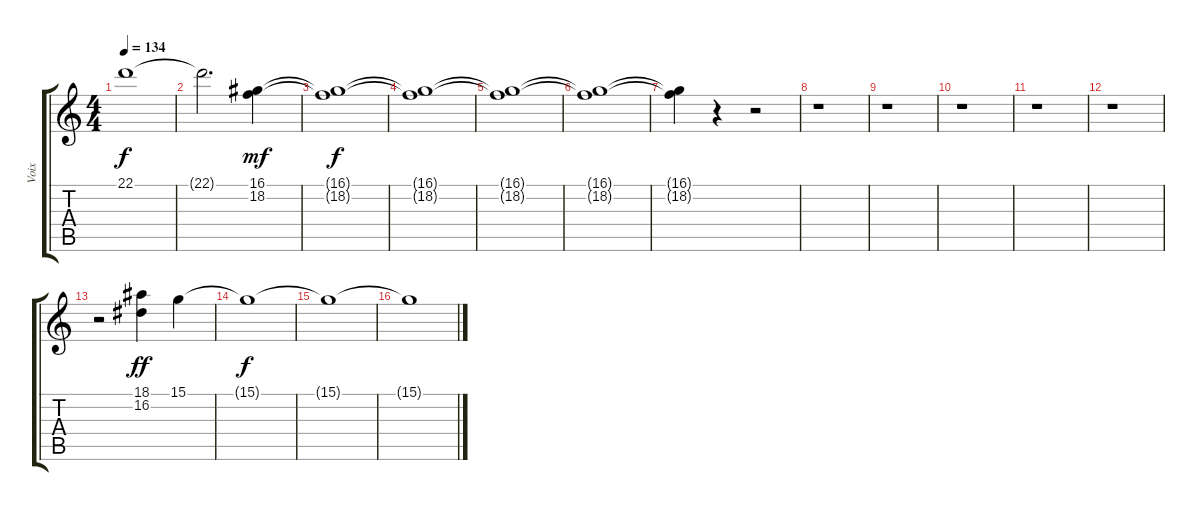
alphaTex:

\track ("Voix" "Voix") {instrument accordion}
\staff {score tabs}
\tuning (E4 B3 G3 D3 A2 E2) {hide}
\ts (4 4)
\tempo 134
\clef g2
\ks c
22.1{t}.1{dy f} |
22.1{t}.2{d} (16.1 18.2).4{dy mf} |
(16.1{t} 18.2{t}).1{dy f} |
(16.1{t} 18.2{t}).1 |
(16.1{t} 18.2{t}).1 |
(16.1{t} 18.2{t}).1 |
(16.1{t} 18.2{t}).4 r.4 r.2 |
r.1 |
r.1 |
r.1 |
r.1 |
r.1 |
r.2 (18.1 16.2).4{dy ff} 15.1.4 |
15.1{t}.1{dy f} |
15.1{t}.1 |
15.1{t}.1
